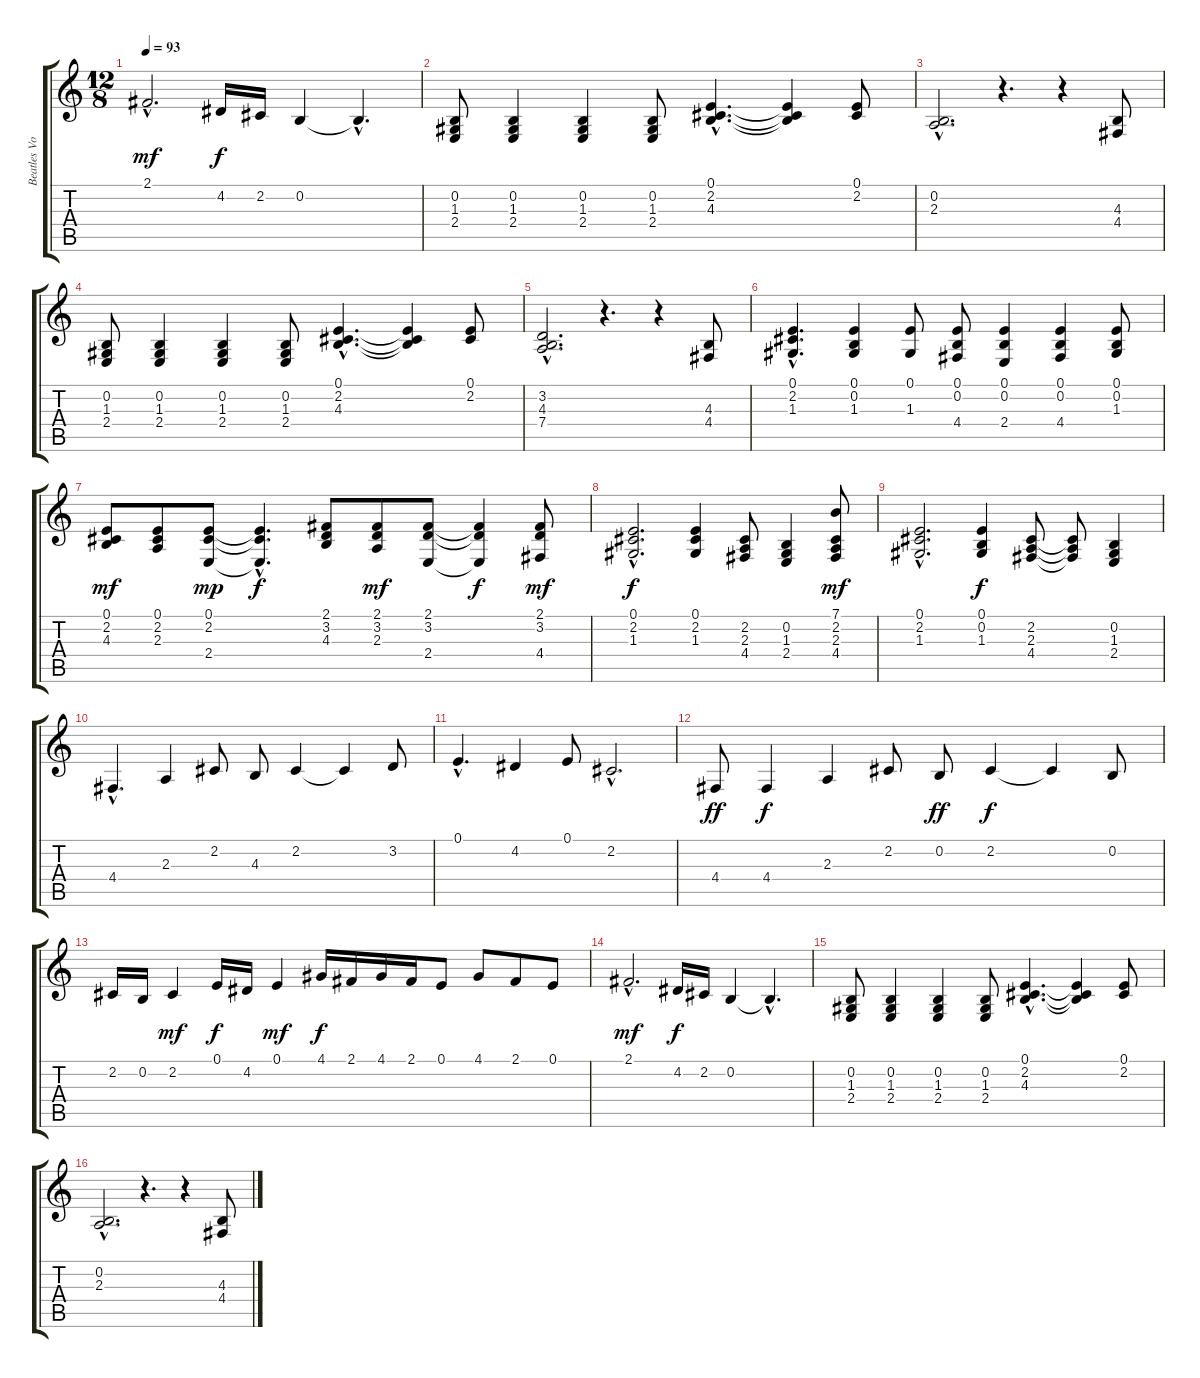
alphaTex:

\track ("Beatles Vocal" "Beatles Vo") {instrument clarinet}
\staff {score tabs}
\tuning (E4 B3 G3 D3 A2 E2) {hide}
\ts (12 8)
\tempo 93
\clef g2
\ks c
2.1{hac}.2{d dy mf} 4.2.16{dy f} 2.2.16 0.2.4 0.2{hac t}.4{d} |
(0.2 1.3 2.4).8 (0.2 1.3 2.4).4 (0.2 1.3 2.4).4 (0.2 1.3 2.4).8 (0.1{hac} 2.2{hac} 4.3{hac}).4{d} (0.1{t} 2.2{t} 4.3{t}).4 (0.1 2.2).8 |
(0.2{hac} 2.3{hac}).2{d} r.4{d} r.4 (4.3 4.4).8 |
(0.2 1.3 2.4).8 (0.2 1.3 2.4).4 (0.2 1.3 2.4).4 (0.2 1.3 2.4).8 (0.1{hac} 2.2{hac} 4.3{hac}).4{d} (0.1{t} 2.2{t} 4.3{t}).4 (0.1 2.2).8 |
(3.2{hac} 4.3{hac} 7.4{hac}).2{d} r.4{d} r.4 (4.3 4.4).8 |
(0.1{hac} 2.2{hac} 1.3{hac}).4{d} (0.1 0.2 1.3).4 (0.1 1.3).8 (0.1 0.2 4.4).8 (0.1 0.2 2.4).4 (0.1 0.2 4.4).4 (0.1 0.2 1.3).8 |
(0.1 2.2 4.3).8{dy mf} (0.1 2.2 2.3).8 (0.1 2.2 2.4).8{dy mp} (0.1{hac t} 2.2{hac t} 2.4{hac t}).4{d dy f} (2.1 3.2 4.3).8 (2.1 3.2 2.3).8{dy mf} (2.1 3.2 2.4).8 (2.1{t} 3.2{t} 2.4{t}).4{dy f} (2.1 3.2 4.4).8{dy mf} |
(0.1{hac} 2.2{hac} 1.3{hac}).2{d dy f} (0.1 2.2 1.3).4 (2.2 2.3 4.4).8 (0.2 1.3 2.4).4 (7.1 2.2 2.3 4.4).8{dy mf} |
(0.1{hac} 2.2{hac} 1.3{hac}).2{d} (0.1 0.2 1.3).4{dy f} (2.2 2.3 4.4).8 (2.2{t} 2.3{t} 4.4{t}).8 (0.2 1.3 2.4).4 |
4.4{hac}.4{d} 2.3.4 2.2.8 4.3.8 2.2.4 2.2{t}.4 3.2.8 |
0.1{hac}.4{d} 4.2.4 0.1.8 2.2{hac}.2{d} |
4.4.8{dy ff} 4.4.4{dy f} 2.3.4 2.2.8 0.2.8{dy ff} 2.2.4{dy f} 2.2{t}.4 0.2.8 |
2.2.16 0.2.16 2.2.4{dy mf} 0.1.16{dy f} 4.2.16 0.1.4{dy mf} 4.1.16{dy f} 2.1.16 4.1.16 2.1.16 0.1.8 4.1.8 2.1.8 0.1.8 |
2.1{hac}.2{d dy mf} 4.2.16{dy f} 2.2.16 0.2.4 0.2{hac t}.4{d} |
(0.2 1.3 2.4).8 (0.2 1.3 2.4).4 (0.2 1.3 2.4).4 (0.2 1.3 2.4).8 (0.1{hac} 2.2{hac} 4.3{hac}).4{d} (0.1{t} 2.2{t} 4.3{t}).4 (0.1 2.2).8 |
(0.2{hac} 2.3{hac}).2{d} r.4{d} r.4 (4.3 4.4).8
